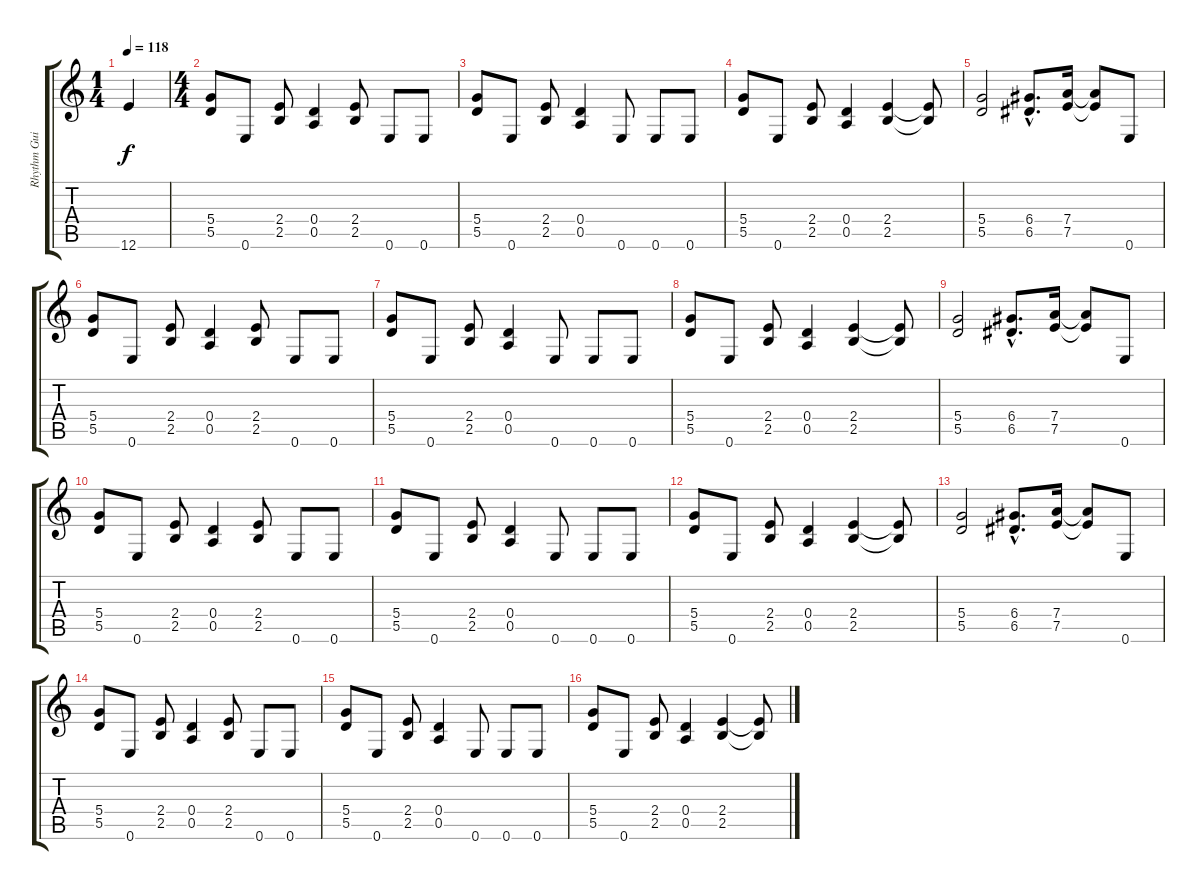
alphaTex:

\track ("Rhythm Guitar" "Rhythm Gui") {instrument distortionguitar}
\staff {score tabs}
\tuning (E4 B3 G3 D3 A2 E2) {hide}
\ts (1 4)
\tempo 118
\clef g2
\ks c
12.6.4{dy f instrument distortionguitar} |
\ts (4 4)
(5.4 5.5).8 0.6.8 (2.4 2.5).8 (0.4 0.5).4 (2.4 2.5).8 0.6.8 0.6.8 |
(5.4 5.5).8 0.6.8 (2.4 2.5).8 (0.4 0.5).4 0.6.8 0.6.8 0.6.8 |
(5.4 5.5).8 0.6.8 (2.4 2.5).8 (0.4 0.5).4 (2.4 2.5).4 (2.4{t} 2.5{t}).8 |
(5.4 5.5).2 (6.4{hac} 6.5{hac}).8{d} (7.4 7.5).16 (7.4{t} 7.5{t}).8 0.6.8 |
(5.4 5.5).8 0.6.8 (2.4 2.5).8 (0.4 0.5).4 (2.4 2.5).8 0.6.8 0.6.8 |
(5.4 5.5).8 0.6.8 (2.4 2.5).8 (0.4 0.5).4 0.6.8 0.6.8 0.6.8 |
(5.4 5.5).8 0.6.8 (2.4 2.5).8 (0.4 0.5).4 (2.4 2.5).4 (2.4{t} 2.5{t}).8 |
(5.4 5.5).2 (6.4{hac} 6.5{hac}).8{d} (7.4 7.5).16 (7.4{t} 7.5{t}).8 0.6.8 |
(5.4 5.5).8 0.6.8 (2.4 2.5).8 (0.4 0.5).4 (2.4 2.5).8 0.6.8 0.6.8 |
(5.4 5.5).8 0.6.8 (2.4 2.5).8 (0.4 0.5).4 0.6.8 0.6.8 0.6.8 |
(5.4 5.5).8 0.6.8 (2.4 2.5).8 (0.4 0.5).4 (2.4 2.5).4 (2.4{t} 2.5{t}).8 |
(5.4 5.5).2 (6.4{hac} 6.5{hac}).8{d} (7.4 7.5).16 (7.4{t} 7.5{t}).8 0.6.8 |
(5.4 5.5).8 0.6.8 (2.4 2.5).8 (0.4 0.5).4 (2.4 2.5).8 0.6.8 0.6.8 |
(5.4 5.5).8 0.6.8 (2.4 2.5).8 (0.4 0.5).4 0.6.8 0.6.8 0.6.8 |
(5.4 5.5).8 0.6.8 (2.4 2.5).8 (0.4 0.5).4 (2.4 2.5).4 (2.4{t} 2.5{t}).8
